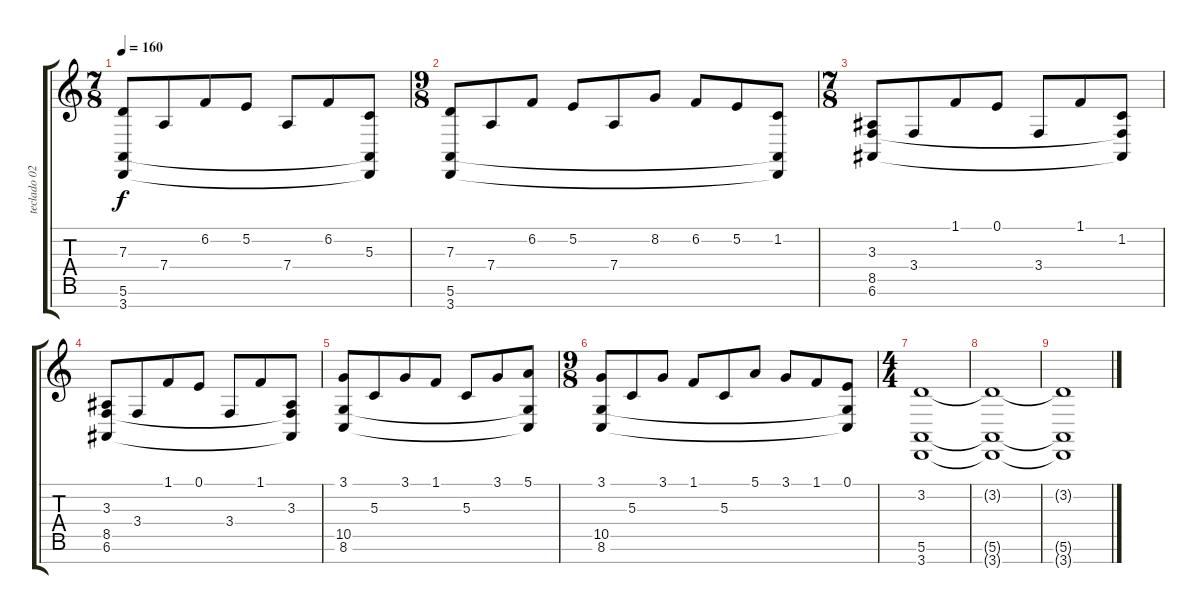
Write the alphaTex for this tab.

\track ("teclado 02" "teclado 02") {instrument acousticgrandpiano}
\staff {score tabs}
\tuning (E4 B3 G3 D3 A2 E2 B1) {hide}
\ts (7 8)
\tempo 160
\clef g2
\ks c
(7.3 5.6 3.7).8{dy f} 7.4.8 6.2.8 5.2.8 7.4.8 6.2.8 (5.3 5.6{t} 3.7{t}).8 |
\ts (9 8)
(7.3 5.6 3.7).8 7.4.8 6.2.8 5.2.8 7.4.8 8.2.8 6.2.8 5.2.8 (1.2 5.6{t} 3.7{t}).8 |
\ts (7 8)
(3.3 8.5 6.6).8 3.4.8 1.1.8 0.1.8 3.4.8 1.1.8 (1.2 8.5{t} 6.6{t}).8 |
(3.3 8.5 6.6).8 3.4.8 1.1.8 0.1.8 3.4.8 1.1.8 (3.3 8.5{t} 6.6{t}).8 |
(3.1 10.5 8.6).8 5.3.8 3.1.8 1.1.8 5.3.8 3.1.8 (5.1 10.5{t} 8.6{t}).8 |
\ts (9 8)
(3.1 10.5 8.6).8 5.3.8 3.1.8 1.1.8 5.3.8 5.1.8 3.1.8 1.1.8 (0.1 10.5{t} 8.6{t}).8 |
\ts (4 4)
(3.2 5.6 3.7).1 |
(3.2{t} 5.6{t} 3.7{t}).1 |
(3.2{t} 5.6{t} 3.7{t}).1
